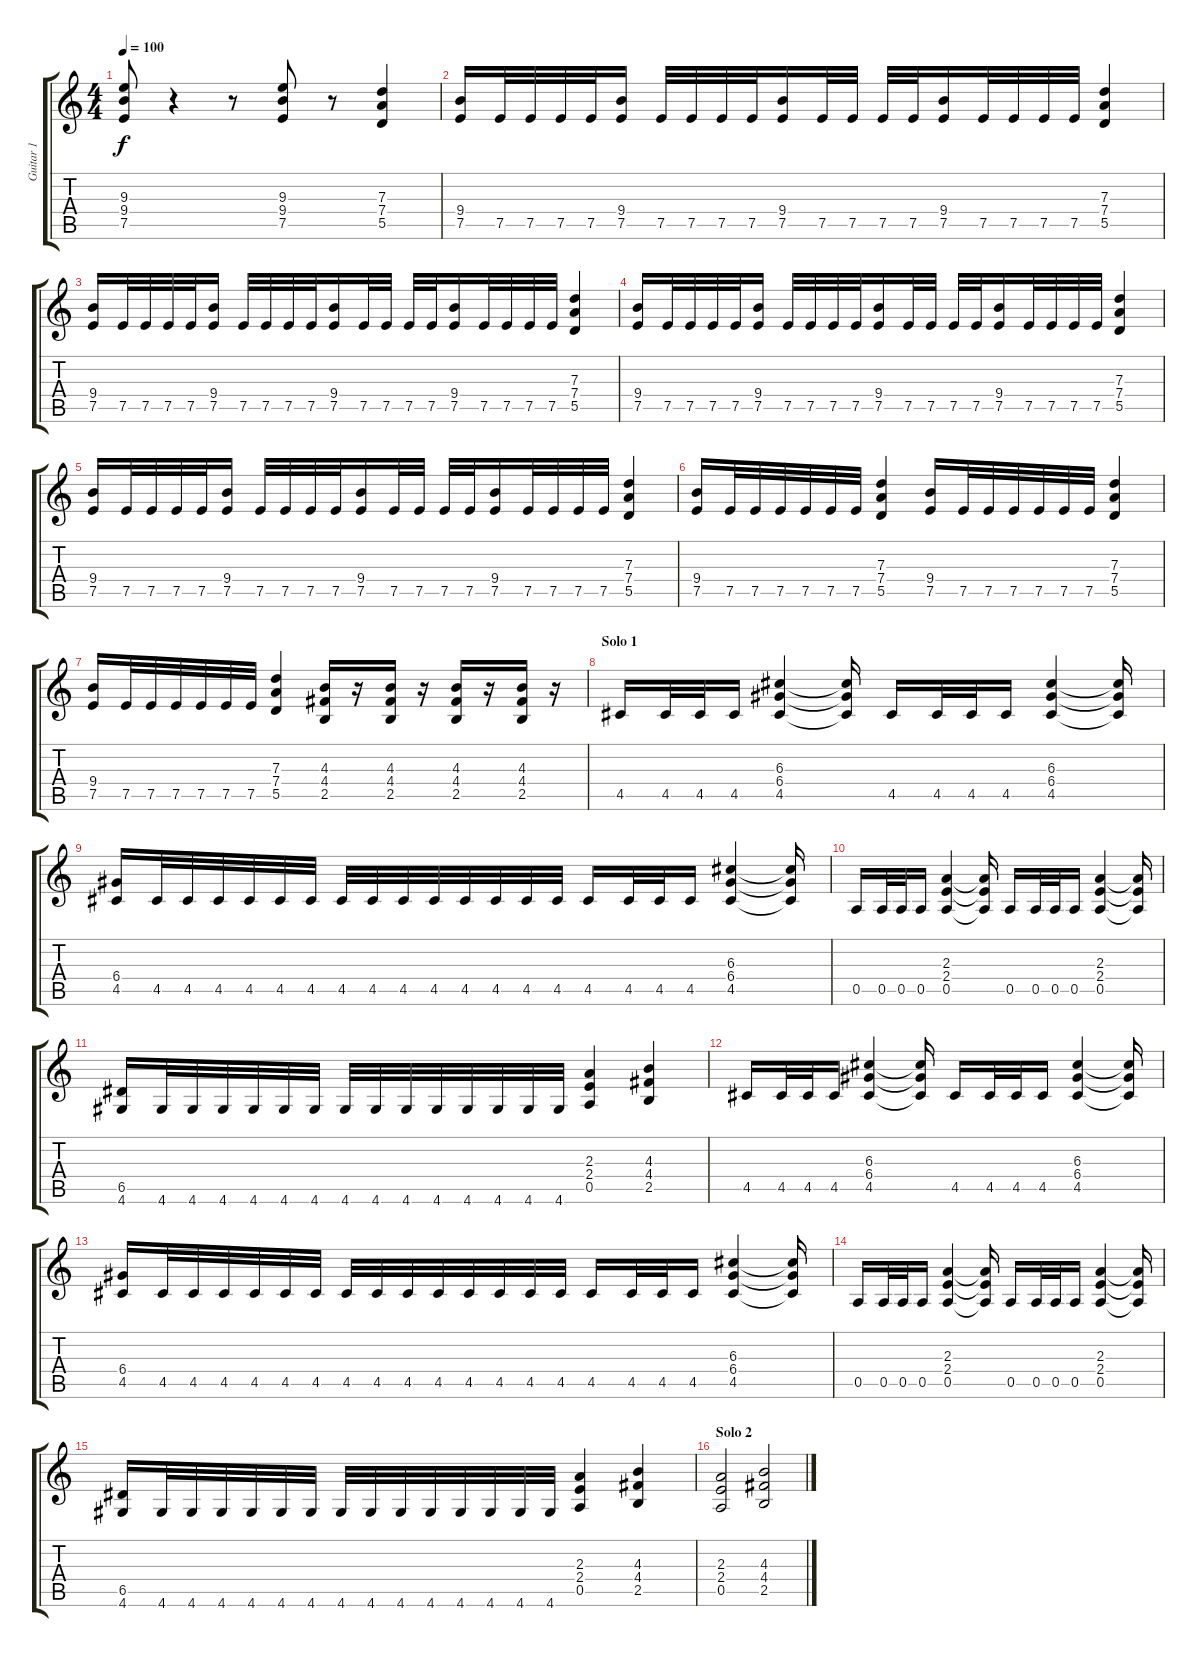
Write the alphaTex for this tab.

\track ("Guitar 1" "Guitar 1") {instrument overdrivenguitar}
\staff {score tabs}
\tuning (E4 B3 G3 D3 A2 E2) {hide}
\ts (4 4)
\tempo 100
\clef g2
\ks c
(9.3 9.4 7.5).8{dy f} r.4 r.8 (9.3 9.4 7.5).8 r.8 (7.3 7.4 5.5).4 |
\section ("" "")
(9.4 7.5).16 7.5.32 7.5.32 7.5.32 7.5.32 (9.4 7.5).16 7.5.32 7.5.32 7.5.32 7.5.32 (9.4 7.5).16 7.5.32 7.5.32 7.5.32 7.5.32 (9.4 7.5).16 7.5.32 7.5.32 7.5.32 7.5.32 (7.3 7.4 5.5).4 |
(9.4 7.5).16 7.5.32 7.5.32 7.5.32 7.5.32 (9.4 7.5).16 7.5.32 7.5.32 7.5.32 7.5.32 (9.4 7.5).16 7.5.32 7.5.32 7.5.32 7.5.32 (9.4 7.5).16 7.5.32 7.5.32 7.5.32 7.5.32 (7.3 7.4 5.5).4 |
(9.4 7.5).16 7.5.32 7.5.32 7.5.32 7.5.32 (9.4 7.5).16 7.5.32 7.5.32 7.5.32 7.5.32 (9.4 7.5).16 7.5.32 7.5.32 7.5.32 7.5.32 (9.4 7.5).16 7.5.32 7.5.32 7.5.32 7.5.32 (7.3 7.4 5.5).4 |
(9.4 7.5).16 7.5.32 7.5.32 7.5.32 7.5.32 (9.4 7.5).16 7.5.32 7.5.32 7.5.32 7.5.32 (9.4 7.5).16 7.5.32 7.5.32 7.5.32 7.5.32 (9.4 7.5).16 7.5.32 7.5.32 7.5.32 7.5.32 (7.3 7.4 5.5).4 |
\section ("" "")
(9.4 7.5).16 7.5.32 7.5.32 7.5.32 7.5.32 7.5.32 7.5.32 (7.3 7.4 5.5).4 (9.4 7.5).16 7.5.32 7.5.32 7.5.32 7.5.32 7.5.32 7.5.32 (7.3 7.4 5.5).4 |
(9.4 7.5).16 7.5.32 7.5.32 7.5.32 7.5.32 7.5.32 7.5.32 (7.3 7.4 5.5).4 (4.3 4.4 2.5).16 r.16 (4.3 4.4 2.5).16 r.16 (4.3 4.4 2.5).16 r.16 (4.3 4.4 2.5).16 r.16 |
\section ("" "Solo 1")
4.5.16 4.5.32 4.5.32 4.5.16 (6.3 6.4 4.5).4 (6.3{t} 6.4{t} 4.5{t}).16 4.5.16 4.5.32 4.5.32 4.5.16 (6.3 6.4 4.5).4 (6.3{t} 6.4{t} 4.5{t}).16 |
(6.4 4.5).16 4.5.32 4.5.32 4.5.32 4.5.32 4.5.32 4.5.32 4.5.32 4.5.32 4.5.32 4.5.32 4.5.32 4.5.32 4.5.32 4.5.32 4.5.16 4.5.32 4.5.32 4.5.16 (6.3 6.4 4.5).4 (6.3{t} 6.4{t} 4.5{t}).16 |
0.5.16 0.5.32 0.5.32 0.5.16 (2.3 2.4 0.5).4 (2.3{t} 2.4{t} 0.5{t}).16 0.5.16 0.5.32 0.5.32 0.5.16 (2.3 2.4 0.5).4 (2.3{t} 2.4{t} 0.5{t}).16 |
(6.5 4.6).16 4.6.32 4.6.32 4.6.32 4.6.32 4.6.32 4.6.32 4.6.32 4.6.32 4.6.32 4.6.32 4.6.32 4.6.32 4.6.32 4.6.32 (2.3 2.4 0.5).4 (4.3 4.4 2.5).4 |
4.5.16 4.5.32 4.5.32 4.5.16 (6.3 6.4 4.5).4 (6.3{t} 6.4{t} 4.5{t}).16 4.5.16 4.5.32 4.5.32 4.5.16 (6.3 6.4 4.5).4 (6.3{t} 6.4{t} 4.5{t}).16 |
(6.4 4.5).16 4.5.32 4.5.32 4.5.32 4.5.32 4.5.32 4.5.32 4.5.32 4.5.32 4.5.32 4.5.32 4.5.32 4.5.32 4.5.32 4.5.32 4.5.16 4.5.32 4.5.32 4.5.16 (6.3 6.4 4.5).4 (6.3{t} 6.4{t} 4.5{t}).16 |
0.5.16 0.5.32 0.5.32 0.5.16 (2.3 2.4 0.5).4 (2.3{t} 2.4{t} 0.5{t}).16 0.5.16 0.5.32 0.5.32 0.5.16 (2.3 2.4 0.5).4 (2.3{t} 2.4{t} 0.5{t}).16 |
(6.5 4.6).16 4.6.32 4.6.32 4.6.32 4.6.32 4.6.32 4.6.32 4.6.32 4.6.32 4.6.32 4.6.32 4.6.32 4.6.32 4.6.32 4.6.32 (2.3 2.4 0.5).4 (4.3 4.4 2.5).4 |
\section ("" "Solo 2")
(2.3 2.4 0.5).2 (4.3 4.4 2.5).2
